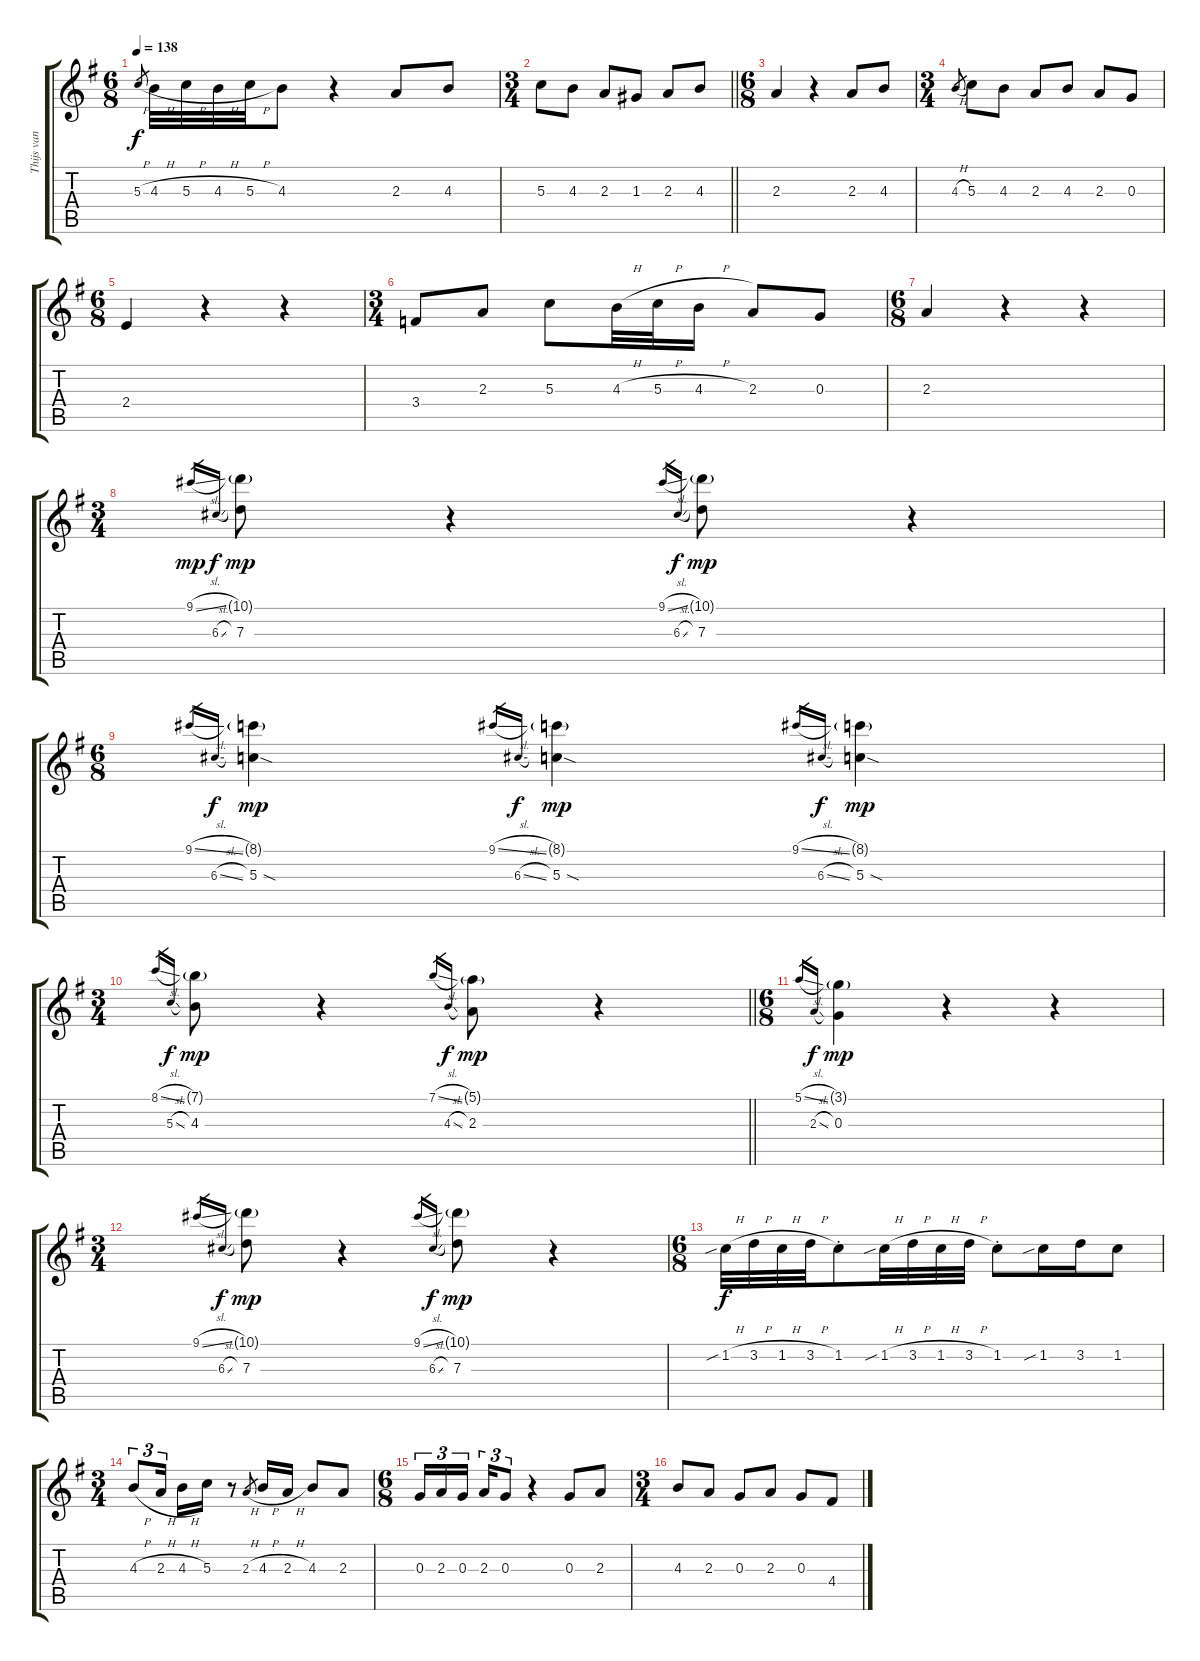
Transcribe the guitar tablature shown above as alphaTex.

\track ("Thijs van Leer Flute" "Thijs van ") {instrument flute}
\staff {score tabs}
\tuning (E5 B4 G4 D4 A3 E3) {hide}
\ts (6 8)
\tempo 138
\clef g2
\ks g
5.3{h}.8{gr dy f} 4.3{h}.32 5.3{h}.32 4.3{h}.32 5.3{h}.32 4.3.8 r.4 2.3.8 4.3.8 |
\ts (3 4)
\barLineRight lightlight
5.3.8 4.3.8 2.3.8 1.3.8 2.3.8 4.3.8 |
\ts (6 8)
2.3.4 r.4 2.3.8 4.3.8 |
\ts (3 4)
4.3{h}.8{gr} 5.3.8 4.3.8 2.3.8 4.3.8 2.3.8 0.3.8 |
\ts (6 8)
2.4.4 r.4 r.4 |
\ts (3 4)
3.4.8 2.3.8 5.3.8 4.3{h}.32 5.3{h}.32 4.3{h}.16 2.3.8 0.3.8 |
\ts (6 8)
2.3.4 r.4 r.4 |
\ts (3 4)
9.1{sl}.16{gr dy mp} 6.3{sl}.16{gr dy f} (10.1{g} 7.3).8{dy mp} r.4 9.1{sl}.16{gr} 6.3{sl}.16{gr dy f} (10.1{g} 7.3).8{dy mp} r.4 |
\ts (6 8)
9.1{sl}.16{gr} 6.3{sl}.16{gr dy f} (8.1{g} 5.3{sod}).4{dy mp} 9.1{sl}.16{gr} 6.3{sl}.16{gr dy f} (8.1{g} 5.3{sod}).4{dy mp} 9.1{sl}.16{gr} 6.3{sl}.16{gr dy f} (8.1{g} 5.3{sod}).4{dy mp} |
\ts (3 4)
\barLineRight lightlight
8.1{sl}.16{gr} 5.3{sl}.16{gr dy f} (7.1{g} 4.3).8{dy mp} r.4 7.1{sl}.16{gr} 4.3{sl}.16{gr dy f} (5.1{g} 2.3).8{dy mp} r.4 |
\ts (6 8)
\section ("" " ")
5.1{sl}.16{gr} 2.3{sl}.16{gr dy f} (3.1{g} 0.3).4{dy mp} r.4 r.4 |
\ts (3 4)
9.1{sl}.16{gr} 6.3{sl}.16{gr dy f} (10.1{g} 7.3).8{dy mp} r.4 9.1{sl}.16{gr} 6.3{sl}.16{gr dy f} (10.1{g} 7.3).8{dy mp} r.4 |
\ts (6 8)
1.2{sib h}.32{dy f} 3.2{h}.32 1.2{h}.32 3.2{h}.32 1.2{st}.8 1.2{sib h}.32 3.2{h}.32 1.2{h}.32 3.2{h}.32 1.2{st}.8 1.2{sib}.16 3.2.16 1.2.8 |
\ts (3 4)
4.3{h}.8{tu (3 2)} 2.3{h}.16{tu (3 2)} 4.3{h}.16 5.3.16 r.8 2.3{h}.8{gr} 4.3{h}.16 2.3{h}.16 4.3.8 2.3.8 |
\ts (6 8)
0.3.16{tu (3 2)} 2.3.16{tu (3 2)} 0.3.16{tu (3 2)} 2.3.16{tu (3 2)} 0.3.8{tu (3 2)} r.4 0.3.8 2.3.8 |
\ts (3 4)
4.3.8 2.3.8 0.3.8 2.3.8 0.3.8 4.4.8
